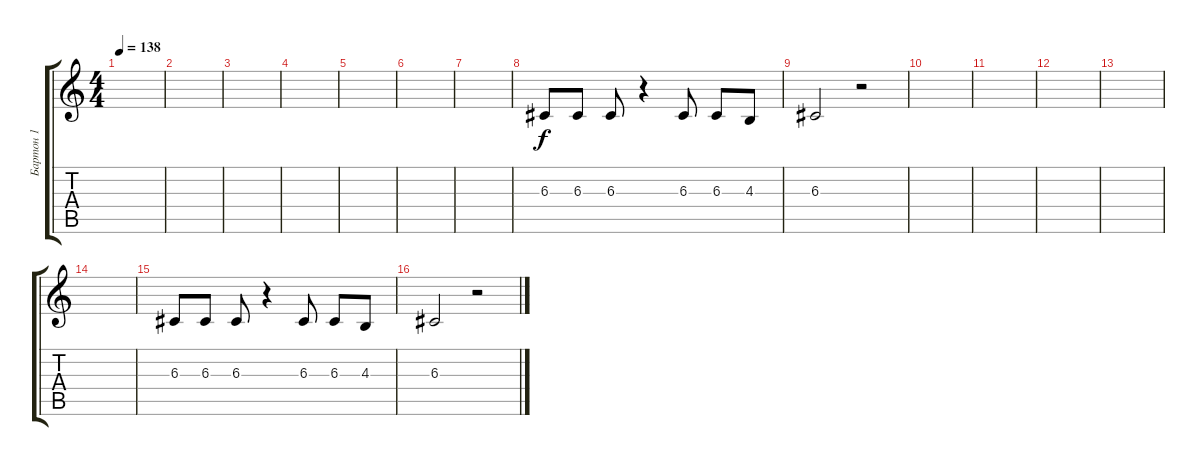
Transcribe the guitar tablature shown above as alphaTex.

\track ("Бартон 1" "Бартон 1") {instrument pad7halo}
\staff {score tabs}
\tuning (E4 B3 G3 D3 A2 E2) {hide}
\ts (4 4)
\tempo 138
\clef g2
\ks c
|
|
|
|
|
|
|
6.3.8{dy f} 6.3.8 6.3.8 r.4 6.3.8 6.3.8 4.3.8 |
6.3.2 r.2 |
|
|
|
|
|
6.3.8 6.3.8 6.3.8 r.4 6.3.8 6.3.8 4.3.8 |
6.3.2 r.2
